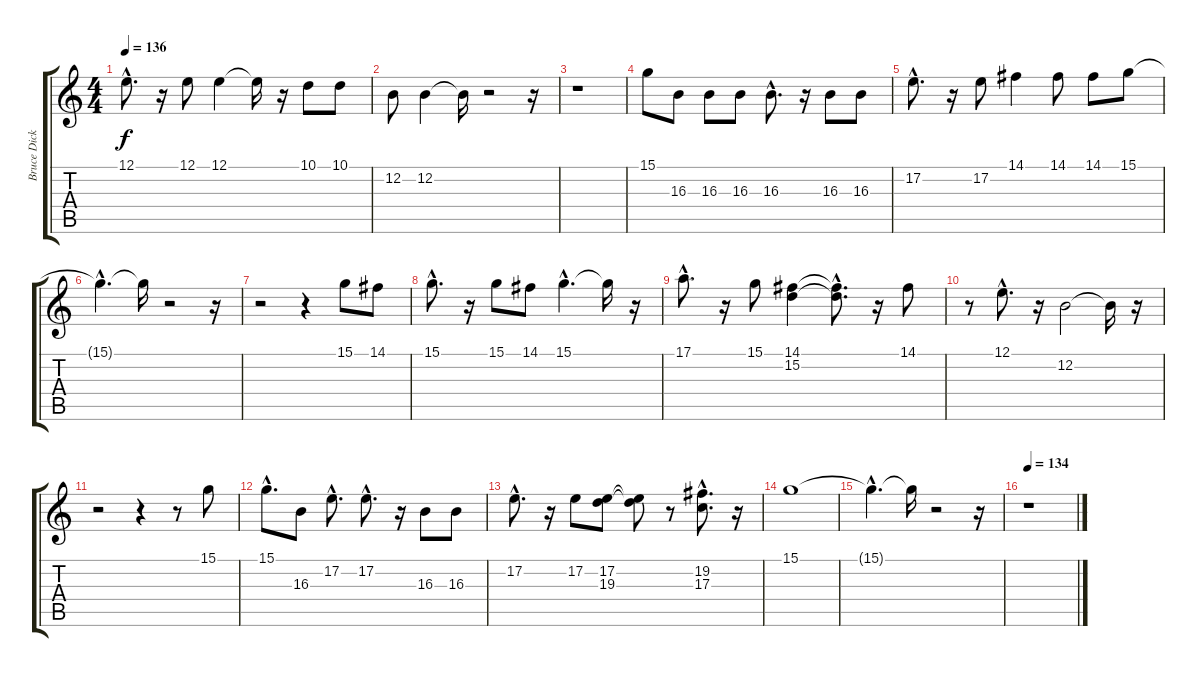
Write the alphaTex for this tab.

\track ("Bruce Dickinson" "Bruce Dick") {instrument lead2sawtooth}
\staff {score tabs}
\tuning (E4 B3 G3 D3 A2 E2) {hide}
\ts (4 4)
\tempo 136
\clef g2
\ks c
12.1{hac}.8{d dy f} r.16 12.1.8 12.1.4 12.1{t}.16 r.16 10.1.8 10.1.8 |
12.2.8 12.2.4 12.2{t}.16 r.2 r.16 |
r.1 |
15.1.8 16.3.8 16.3.8 16.3.8 16.3{hac}.8{d} r.16 16.3.8 16.3.8 |
17.2{hac}.8{d} r.16 17.2.8 14.1.4 14.1.8 14.1.8 15.1.8 |
15.1{hac t}.4{d} 15.1{t}.16 r.2 r.16 |
r.2 r.4 15.1.8 14.1.8 |
15.1{hac}.8{d} r.16 15.1.8 14.1.8 15.1{hac}.4{d} 15.1{t}.16 r.16 |
17.1{hac}.8{d} r.16 15.1.8 (14.1 15.2).4 (14.1{hac t} 15.2{hac t}).8{d} r.16 14.1.8 |
r.8 12.1{hac}.8{d} r.16 12.2.2 12.2{t}.16 r.16 |
r.2 r.4 r.8 15.1.8 |
15.1{hac}.8{d} 16.3.8 17.2{hac}.8{d} 17.2{hac}.8{d} r.16 16.3.8 16.3.8 |
17.2{hac}.8{d} r.16 17.2.8 (17.2 19.3).8 (17.2{t} 19.3{t}).8 r.8 (19.2{hac} 17.3{hac}).8{d} r.16 |
15.1.1 |
15.1{hac t}.4{d} 15.1{t}.16 r.2 r.16 |
\tempo 134
r.1
